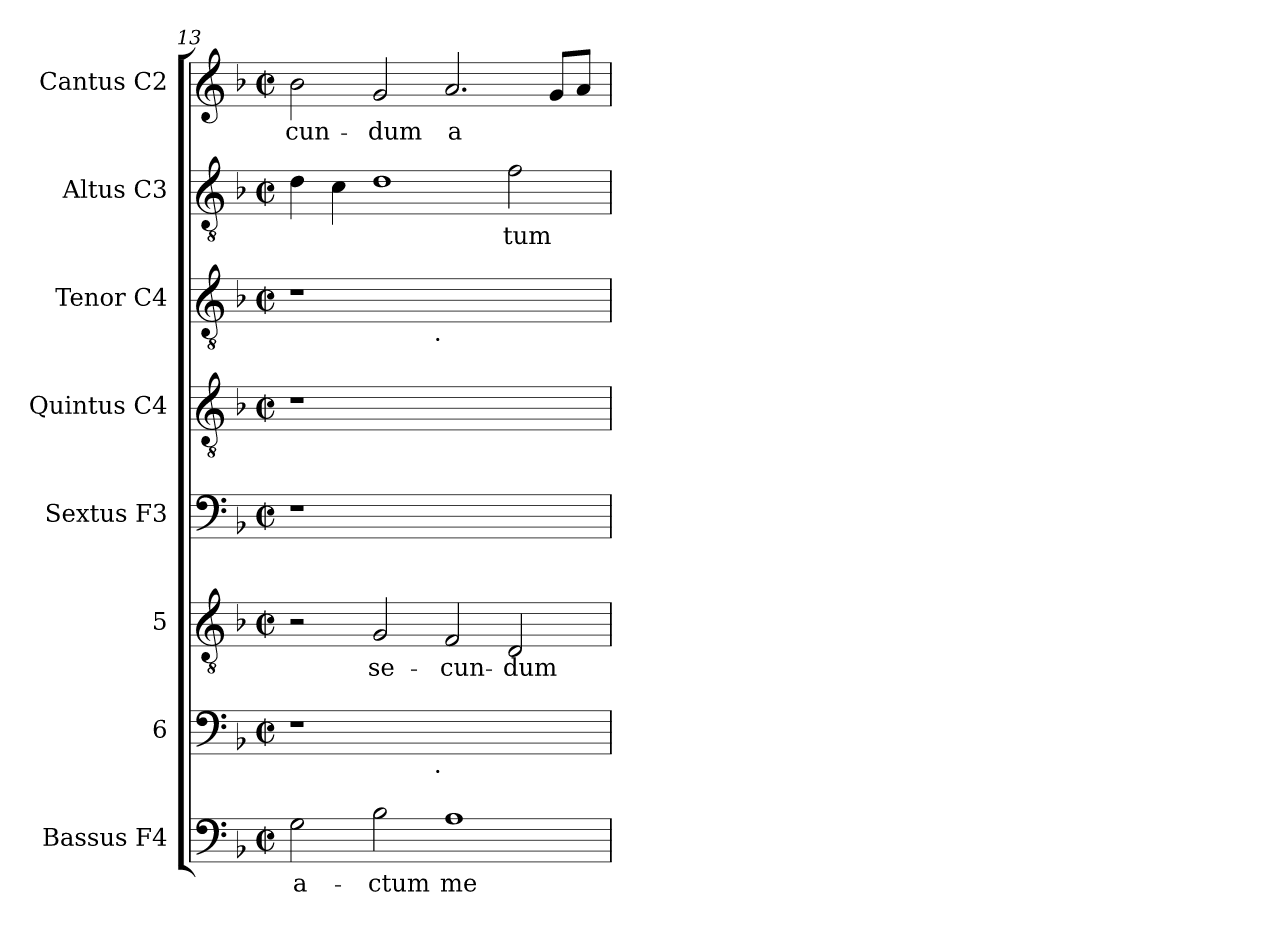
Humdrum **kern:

**kern	**text	**kern	**kern	**text	**kern	**kern	**kern	**kern	**text	**kern	**text
*part8	*part8	*part7	*part6	*part6	*part5	*part4	*part3	*part2	*part2	*part1	*part1
*staff8	*staff8	*staff7	*staff6	*staff6	*staff5	*staff4	*staff3	*staff2	*staff2	*staff1	*staff1
*I"Bassus  F4	*	*I"6	*I"5	*	*I"Sextus  F3	*I"Quintus  C4	*I"Tenor  C4	*I"Altus  C3	*	*I"Cantus  C2	*
*I'B	*	*	*	*	*	*	*I'T	*I'A	*	*I'C	*
*clefF4	*	*clefF4	*clefGv2	*	*clefF4	*clefGv2	*clefGv2	*clefGv2	*	*clefG2	*
*k[b-]	*	*k[b-]	*k[b-]	*	*k[b-]	*k[b-]	*k[b-]	*k[b-]	*	*k[b-]	*
*F:	*	*F:	*F:	*	*F:	*F:	*F:	*F:	*	*F:	*
*M2/2	*	*M2/2	*M2/2	*	*M2/2	*M2/2	*M2/2	*M2/2	*	*M2/2	*
*met(c|)	*	*met(c|)	*met(c|)	*	*met(c|)	*met(c|)	*met(c|)	*met(c|)	*	*met(c|)	*
=13	=13	=13	=13	=13	=13	=13	=13	=13	=13	=13	=13
!	!LO:LY:b:cj	!	!	!	!	!	!	!	!LO:LY:b:cj	!	!LO:LY:b:cj
*	*	*^	*	*	*	*	*^	*	*	*	*
2G\	a-	1r	2ryy	2r	.	1r	1r	1r	2ryy	4d\	--	2b-\	-cun-
!	!	!	!	!	!	!	!	!	!	!	!LO:LY:b:cj	!	!
.	.	.	.	.	.	.	.	.	.	4c\	--	.	.
!	!LO:LY:b:cj	!	!	!	!LO:LY:b	!	!	!	!	!	!LO:LY:b:cj	!	!LO:LY:b:cj
2B-\	-ctum	.	4...ryy	2G/	se-	.	.	.	4...ryy	1d	--	2g/	-dum
!	!	!	!	!	!	!	!	!	!LO:TX:b:t=.	!	!	!	!
!	!	!	!LO:TX:b:t=.	!	!	!	!	!	!	!	!	!	!
.	.	.	1ryy	.	.	.	.	.	1ryy	.	.	.	.
!	!LO:LY:b:cj	!	!	!	!LO:LY:b	!	!	!	!	!	!	!	!LO:LY:b:cj
1A	me-	1ryy	.	2F/	-cun-	1ryy	1ryy	1ryy	.	.	.	2.a/	a-
!	!	!	!	!	!LO:LY:b	!	!	!	!	!	!LO:LY:b:cj	!	!
.	.	.	.	2D/	-dum	.	.	.	.	2f\	-tum	.	.
!	!	!	!	!	!	!	!	!	!	!	!	!	!LO:LY:b:cj
.	.	.	.	.	.	.	.	.	.	.	.	8g/L	--
!	!	!	!	!	!	!	!	!	!	!	!	!	!LO:LY:b:cj
.	.	.	.	.	.	.	.	.	.	.	.	8a/J	--
.	.	.	32ryy	.	.	.	.	.	32ryy	.	.	.	.
*	*	*v	*v	*	*	*	*	*v	*v	*	*	*	*
=	=	=	=	=	=	=	=	=	=	=	=
*-	*-	*-	*-	*-	*-	*-	*-	*-	*-	*-	*-
